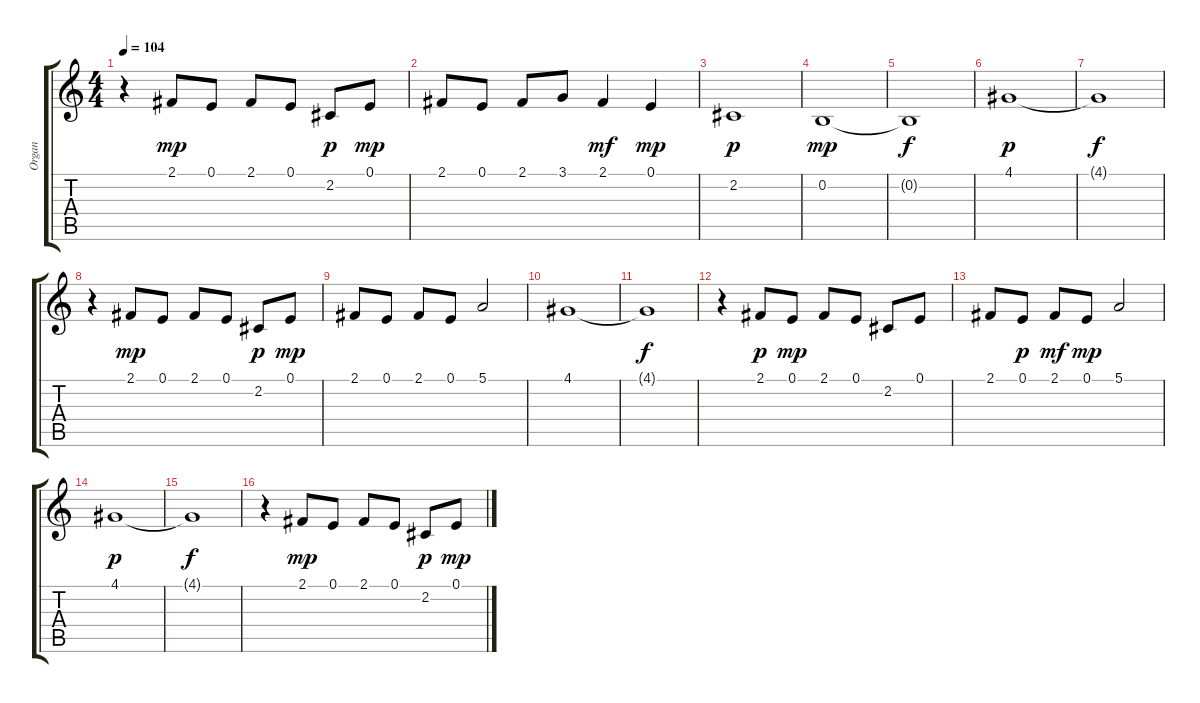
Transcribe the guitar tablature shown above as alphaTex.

\track ("Organ" "Organ") {instrument tremolostrings}
\staff {score tabs}
\tuning (E4 B3 G3 D3 A2 E2) {hide}
\ts (4 4)
\tempo 104
\clef g2
\ks c
r.4{dy f} 2.1.8{dy mp} 0.1.8 2.1.8 0.1.8 2.2.8{dy p} 0.1.8{dy mp} |
2.1.8 0.1.8 2.1.8 3.1.8 2.1.4{dy mf} 0.1.4{dy mp} |
2.2.1{dy p} |
0.2.1{dy mp} |
0.2{t}.1{dy f} |
4.1.1{dy p} |
4.1{t}.1{dy f} |
r.4 2.1.8{dy mp} 0.1.8 2.1.8 0.1.8 2.2.8{dy p} 0.1.8{dy mp} |
2.1.8 0.1.8 2.1.8 0.1.8 5.1.2 |
4.1.1 |
4.1{t}.1{dy f} |
r.4 2.1.8{dy p} 0.1.8{dy mp} 2.1.8 0.1.8 2.2.8 0.1.8 |
2.1.8 0.1.8{dy p} 2.1.8{dy mf} 0.1.8{dy mp} 5.1.2 |
4.1.1{dy p} |
4.1{t}.1{dy f} |
r.4 2.1.8{dy mp} 0.1.8 2.1.8 0.1.8 2.2.8{dy p} 0.1.8{dy mp}
